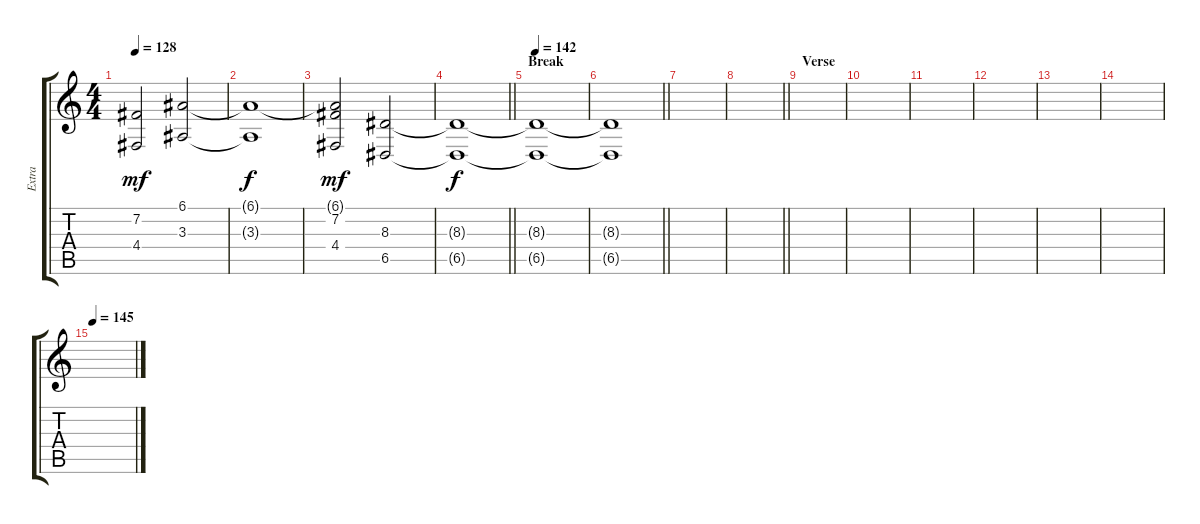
\track ("Extra" "Extra") {instrument stringensemble2}
\staff {score tabs}
\tuning (E4 B3 G3 D3 A2 E2) {hide}
\ts (4 4)
\tempo 128
\clef g2
\ks c
(7.2 4.4).2{dy mf} (6.1 3.3).2 |
(6.1{t} 3.3{t}).1{dy f} |
(6.1{t} 7.2 4.4).2{dy mf} (8.3 6.5).2 |
\barLineRight lightlight
(8.3{t} 6.5{t}).1{dy f} |
\section ("" "Break")
\tempo 142
(8.3{t} 6.5{t}).1 |
\barLineRight lightlight
(8.3{t} 6.5{t}).1 |
|
\barLineRight lightlight
|
\section ("" "Verse")
|
|
|
|
|
|
\tempo 145
